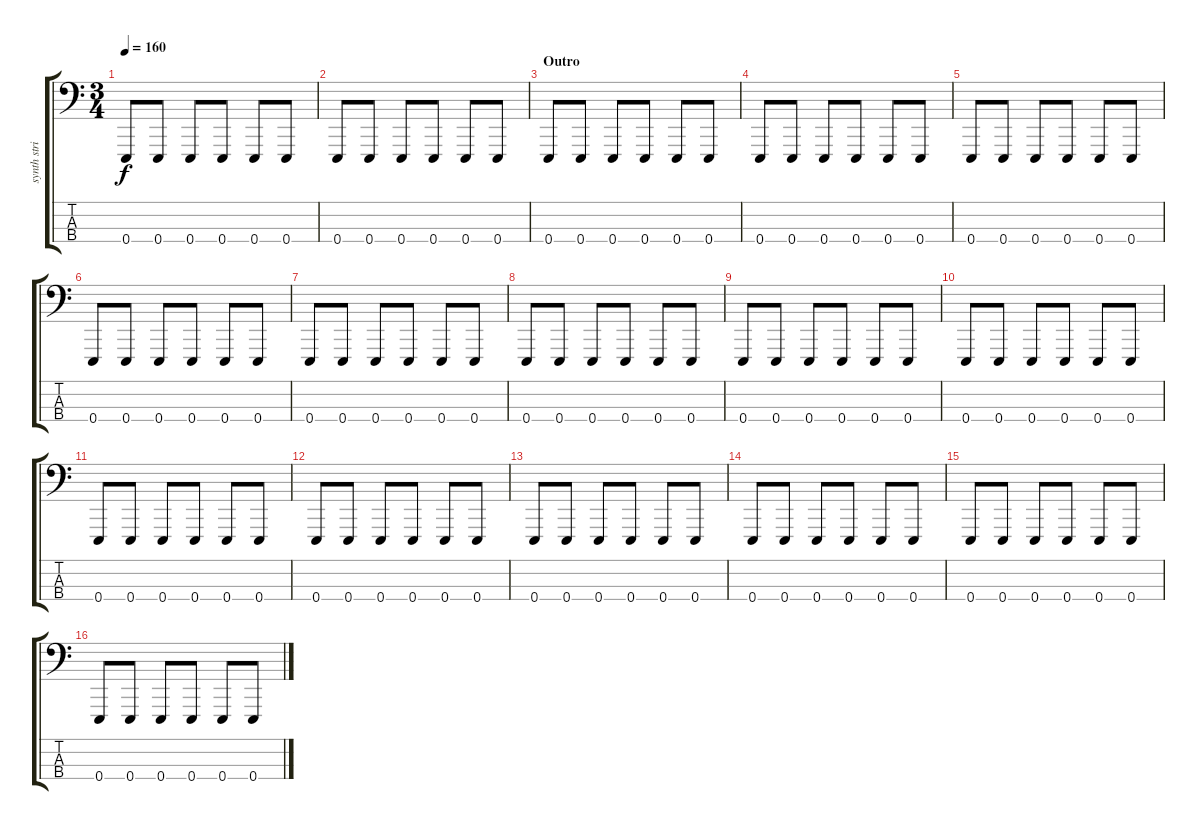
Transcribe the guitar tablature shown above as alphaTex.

\track ("synth string" "synth stri") {instrument synthstrings1}
\staff {score tabs}
\tuning (G2 D2 A1 E1) {hide}
\ts (3 4)
\tempo 160
\clef f4
\ks c
0.4.8{dy f} 0.4.8 0.4.8 0.4.8 0.4.8 0.4.8 |
0.4.8 0.4.8 0.4.8 0.4.8 0.4.8 0.4.8 |
\section ("" "Outro")
0.4.8 0.4.8 0.4.8 0.4.8 0.4.8 0.4.8 |
0.4.8 0.4.8 0.4.8 0.4.8 0.4.8 0.4.8 |
0.4.8 0.4.8 0.4.8 0.4.8 0.4.8 0.4.8 |
0.4.8 0.4.8 0.4.8 0.4.8 0.4.8 0.4.8 |
0.4.8 0.4.8 0.4.8 0.4.8 0.4.8 0.4.8 |
0.4.8 0.4.8 0.4.8 0.4.8 0.4.8 0.4.8 |
0.4.8 0.4.8 0.4.8 0.4.8 0.4.8 0.4.8 |
0.4.8 0.4.8 0.4.8 0.4.8 0.4.8 0.4.8 |
0.4.8 0.4.8 0.4.8 0.4.8 0.4.8 0.4.8 |
0.4.8 0.4.8 0.4.8 0.4.8 0.4.8 0.4.8 |
0.4.8 0.4.8 0.4.8 0.4.8 0.4.8 0.4.8 |
0.4.8 0.4.8 0.4.8 0.4.8 0.4.8 0.4.8 |
0.4.8 0.4.8 0.4.8 0.4.8 0.4.8 0.4.8 |
0.4.8 0.4.8 0.4.8 0.4.8 0.4.8 0.4.8
